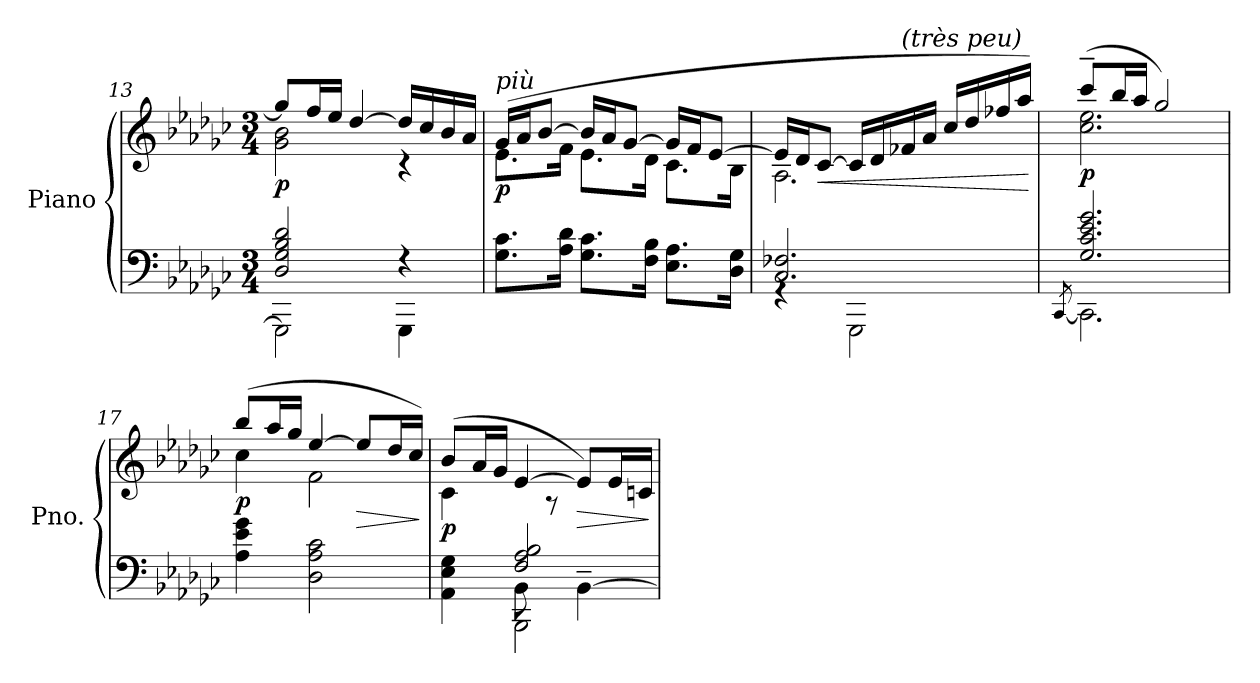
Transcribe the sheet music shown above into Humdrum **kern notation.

**kern	**kern	**dynam
*part1	*part1	*part1
*staff2	*staff1	*staff1/2
*I"Piano	*	*
*I'Pno.	*	*
!!LO:LB:g=z
*clefF4	*clefG2	*
*k[b-e-a-d-g-c-]	*k[b-e-a-d-g-c-]	*
*M3/4	*M3/4	*
=13	=13	=13
*^	*^	*
!	!	!	!	!LO:DY:b
2D-/ 2G-/ 2B-/ 2d-/	2GGG-\]	8gg-/L]	2g-\ 2b-\	p
.	.	16ff/L	.	.
.	.	16ee-/JJ	.	.
.	.	[4dd-/	.	.
4r	4GGG-\	16dd-/LL]	4r	.
.	.	16cc-/	.	.
.	.	16b-/	.	.
.	.	16a-/JJ	.	.
*v	*v	*	*	*
=14	=14	=14	=14
!	!LO:TX:a:i:t=più	!	!
!	!	!	!LO:DY:b
8.G-\ 8.c-\L	(16g-/LL	8.e-\L	p
.	16a-/J	.	.
.	[8b-/J	.	.
16A-\ 16d-\Jk	.	16f\Jk	.
8.G-\ 8.c-\L	16b-/LL]	8.e-\L	.
.	16a-/J	.	.
.	[8g-/J	.	.
16F\ 16B-\Jk	.	16d-\Jk	.
8.E-\ 8.A-\L	16g-/LL]	8.c-\L	.
.	16f/J	.	.
.	[8e-/J	.	.
16D-\ 16G-\Jk	.	16B-\Jk	.
=15	=15	=15	=15
*^	*	*	*
2.C-/ 2.F-X/	4rGG	16e-/LL]	2.A-\	.
.	.	16d-/J	.	.
!	!	!	!	!LO:HP:b
.	.	[8c-/J	.	<
.	2GGG-\	16c-/LL]	.	.
.	.	16d-/	.	.
!	!	!LO:TX:a:i:t=(très peu)	!	!
.	.	16f-X/	.	.
.	.	16a-/JJ	.	.
.	.	16cc-/LL	.	.
.	.	16dd-/	.	.
.	.	16ff-X/	.	.
.	.	16aa-/JJ)	.	.
*v	*v	*	*	*
*	*v	*v	*
.	.	[
!!LO:LB:g=z
=16	=16	=16
*^	*	*
.	[8qCC-/	.	.
*	*	*^	*
!	!	!	!	!LO:DY:b
2.G-/ 2.c-/ 2.e-/ 2.g-/	2.CC-\]	(8ccc-~/L	2.cc-\ 2.ee-\	p
.	.	16bb-/L	.	.
.	.	16aa-/JJ	.	.
.	.	2gg-/)	.	.
*v	*v	*	*	*
=17	=17	=17	=17
!	!	!	!LO:DY:b
4A-\ 4e-\ 4g-\	(8bb-/L	4cc-\	p
.	16aa-/L	.	.
.	16gg-/JJ	.	.
2D-\ 2A-\ 2c-\	[4ee-/	2f\	.
!	!	!	!LO:HP:b
.	8ee-/L]	.	>
.	16dd-/L	.	.
.	16cc-/JJ)	.	.
*	*v	*v	*
.	.	]
=18	=18	=18
*^	*^	*
*	*^	*	*	*
!	!	!	!	!	!LO:DY:b
4ryy	4ryy	4AA-\ 4E-\ 4G-\	(>8b-/L	4c-\	p
.	.	.	16a-/L	.	.
.	.	.	16g-/JJ	.	.
8BB-\	2F/ 2A-/ 2B-/	2BBB-\	[4e-/	8ryy	.
8ryy	.	.	.	8r	.
!	!	!	!	!	!LO:HP:b
[4BB-~\	.	.	8e-/L])	4ryy	>
.	.	.	16e-/L	.	.
.	.	.	16cn/JJ	.	.
*v	*v	*v	*	*	*
*	*v	*v	*
.	.	]
=	=	=
*-	*-	*-
